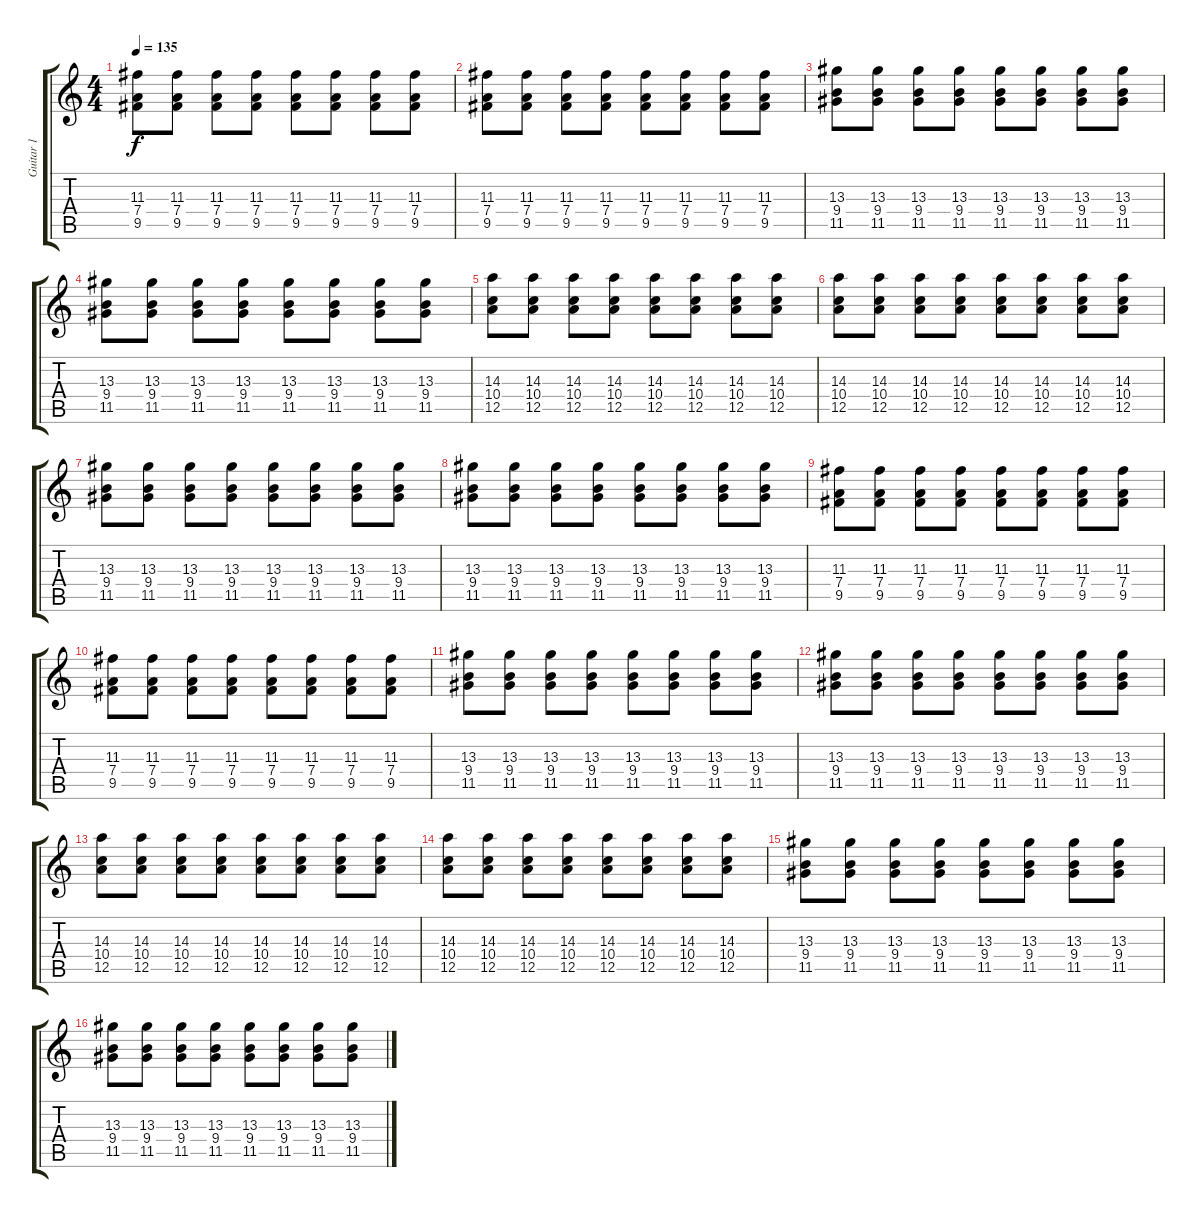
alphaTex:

\track ("Guitar 1" "Guitar 1") {instrument electricguitarjazz}
\staff {score tabs}
\tuning (E4 B3 G3 D3 A2 E2) {hide}
\ts (4 4)
\tempo 135
\clef g2
\ks c
(11.3 7.4 9.5).8{dy f} (11.3 7.4 9.5).8 (11.3 7.4 9.5).8 (11.3 7.4 9.5).8 (11.3 7.4 9.5).8 (11.3 7.4 9.5).8 (11.3 7.4 9.5).8 (11.3 7.4 9.5).8 |
(11.3 7.4 9.5).8 (11.3 7.4 9.5).8 (11.3 7.4 9.5).8 (11.3 7.4 9.5).8 (11.3 7.4 9.5).8 (11.3 7.4 9.5).8 (11.3 7.4 9.5).8 (11.3 7.4 9.5).8 |
(13.3 9.4 11.5).8 (13.3 9.4 11.5).8 (13.3 9.4 11.5).8 (13.3 9.4 11.5).8 (13.3 9.4 11.5).8 (13.3 9.4 11.5).8 (13.3 9.4 11.5).8 (13.3 9.4 11.5).8 |
(13.3 9.4 11.5).8 (13.3 9.4 11.5).8 (13.3 9.4 11.5).8 (13.3 9.4 11.5).8 (13.3 9.4 11.5).8 (13.3 9.4 11.5).8 (13.3 9.4 11.5).8 (13.3 9.4 11.5).8 |
(14.3 10.4 12.5).8 (14.3 10.4 12.5).8 (14.3 10.4 12.5).8 (14.3 10.4 12.5).8 (14.3 10.4 12.5).8 (14.3 10.4 12.5).8 (14.3 10.4 12.5).8 (14.3 10.4 12.5).8 |
(14.3 10.4 12.5).8 (14.3 10.4 12.5).8 (14.3 10.4 12.5).8 (14.3 10.4 12.5).8 (14.3 10.4 12.5).8 (14.3 10.4 12.5).8 (14.3 10.4 12.5).8 (14.3 10.4 12.5).8 |
(13.3 9.4 11.5).8 (13.3 9.4 11.5).8 (13.3 9.4 11.5).8 (13.3 9.4 11.5).8 (13.3 9.4 11.5).8 (13.3 9.4 11.5).8 (13.3 9.4 11.5).8 (13.3 9.4 11.5).8 |
(13.3 9.4 11.5).8 (13.3 9.4 11.5).8 (13.3 9.4 11.5).8 (13.3 9.4 11.5).8 (13.3 9.4 11.5).8 (13.3 9.4 11.5).8 (13.3 9.4 11.5).8 (13.3 9.4 11.5).8 |
(11.3 7.4 9.5).8 (11.3 7.4 9.5).8 (11.3 7.4 9.5).8 (11.3 7.4 9.5).8 (11.3 7.4 9.5).8 (11.3 7.4 9.5).8 (11.3 7.4 9.5).8 (11.3 7.4 9.5).8 |
(11.3 7.4 9.5).8 (11.3 7.4 9.5).8 (11.3 7.4 9.5).8 (11.3 7.4 9.5).8 (11.3 7.4 9.5).8 (11.3 7.4 9.5).8 (11.3 7.4 9.5).8 (11.3 7.4 9.5).8 |
(13.3 9.4 11.5).8 (13.3 9.4 11.5).8 (13.3 9.4 11.5).8 (13.3 9.4 11.5).8 (13.3 9.4 11.5).8 (13.3 9.4 11.5).8 (13.3 9.4 11.5).8 (13.3 9.4 11.5).8 |
(13.3 9.4 11.5).8 (13.3 9.4 11.5).8 (13.3 9.4 11.5).8 (13.3 9.4 11.5).8 (13.3 9.4 11.5).8 (13.3 9.4 11.5).8 (13.3 9.4 11.5).8 (13.3 9.4 11.5).8 |
(14.3 10.4 12.5).8 (14.3 10.4 12.5).8 (14.3 10.4 12.5).8 (14.3 10.4 12.5).8 (14.3 10.4 12.5).8 (14.3 10.4 12.5).8 (14.3 10.4 12.5).8 (14.3 10.4 12.5).8 |
(14.3 10.4 12.5).8 (14.3 10.4 12.5).8 (14.3 10.4 12.5).8 (14.3 10.4 12.5).8 (14.3 10.4 12.5).8 (14.3 10.4 12.5).8 (14.3 10.4 12.5).8 (14.3 10.4 12.5).8 |
(13.3 9.4 11.5).8{instrument overdrivenguitar} (13.3 9.4 11.5).8 (13.3 9.4 11.5).8 (13.3 9.4 11.5).8 (13.3 9.4 11.5).8 (13.3 9.4 11.5).8 (13.3 9.4 11.5).8 (13.3 9.4 11.5).8 |
(13.3 9.4 11.5).8 (13.3 9.4 11.5).8 (13.3 9.4 11.5).8 (13.3 9.4 11.5).8 (13.3 9.4 11.5).8 (13.3 9.4 11.5).8 (13.3 9.4 11.5).8 (13.3 9.4 11.5).8
